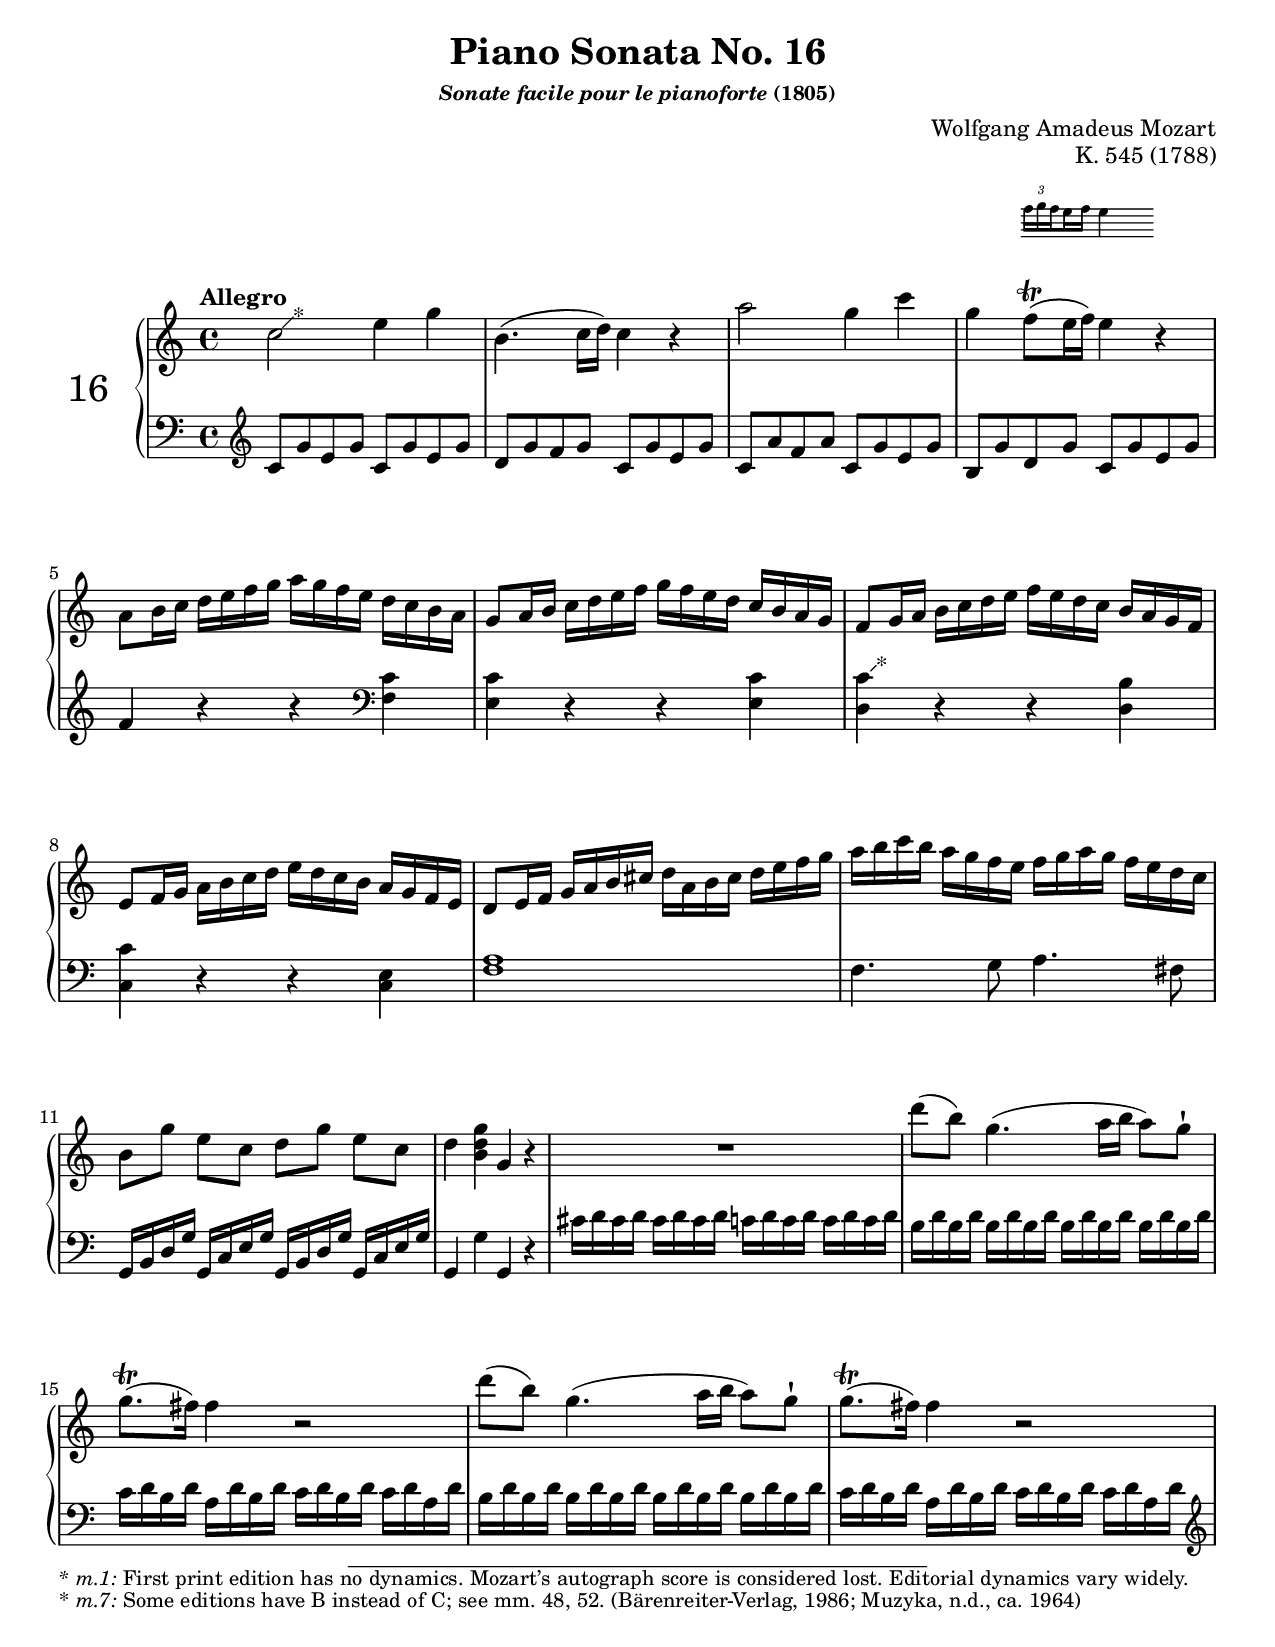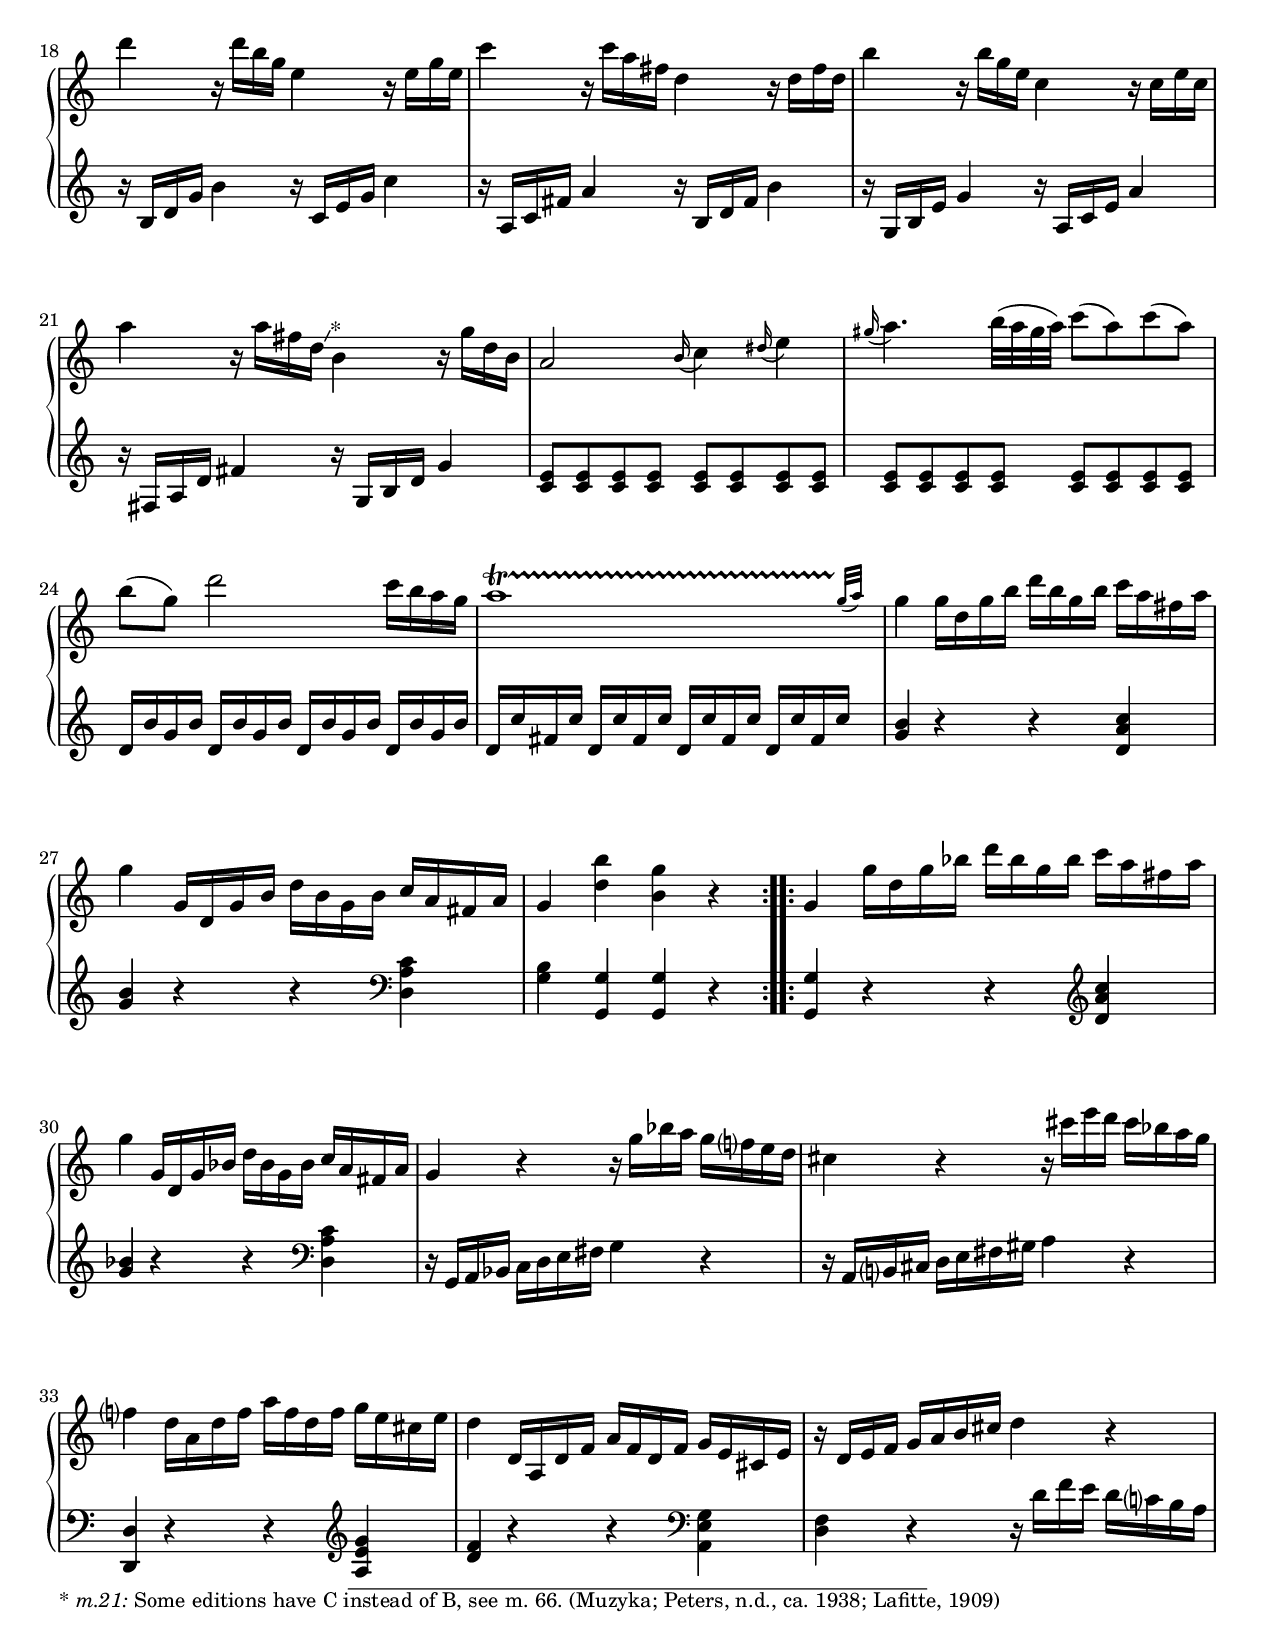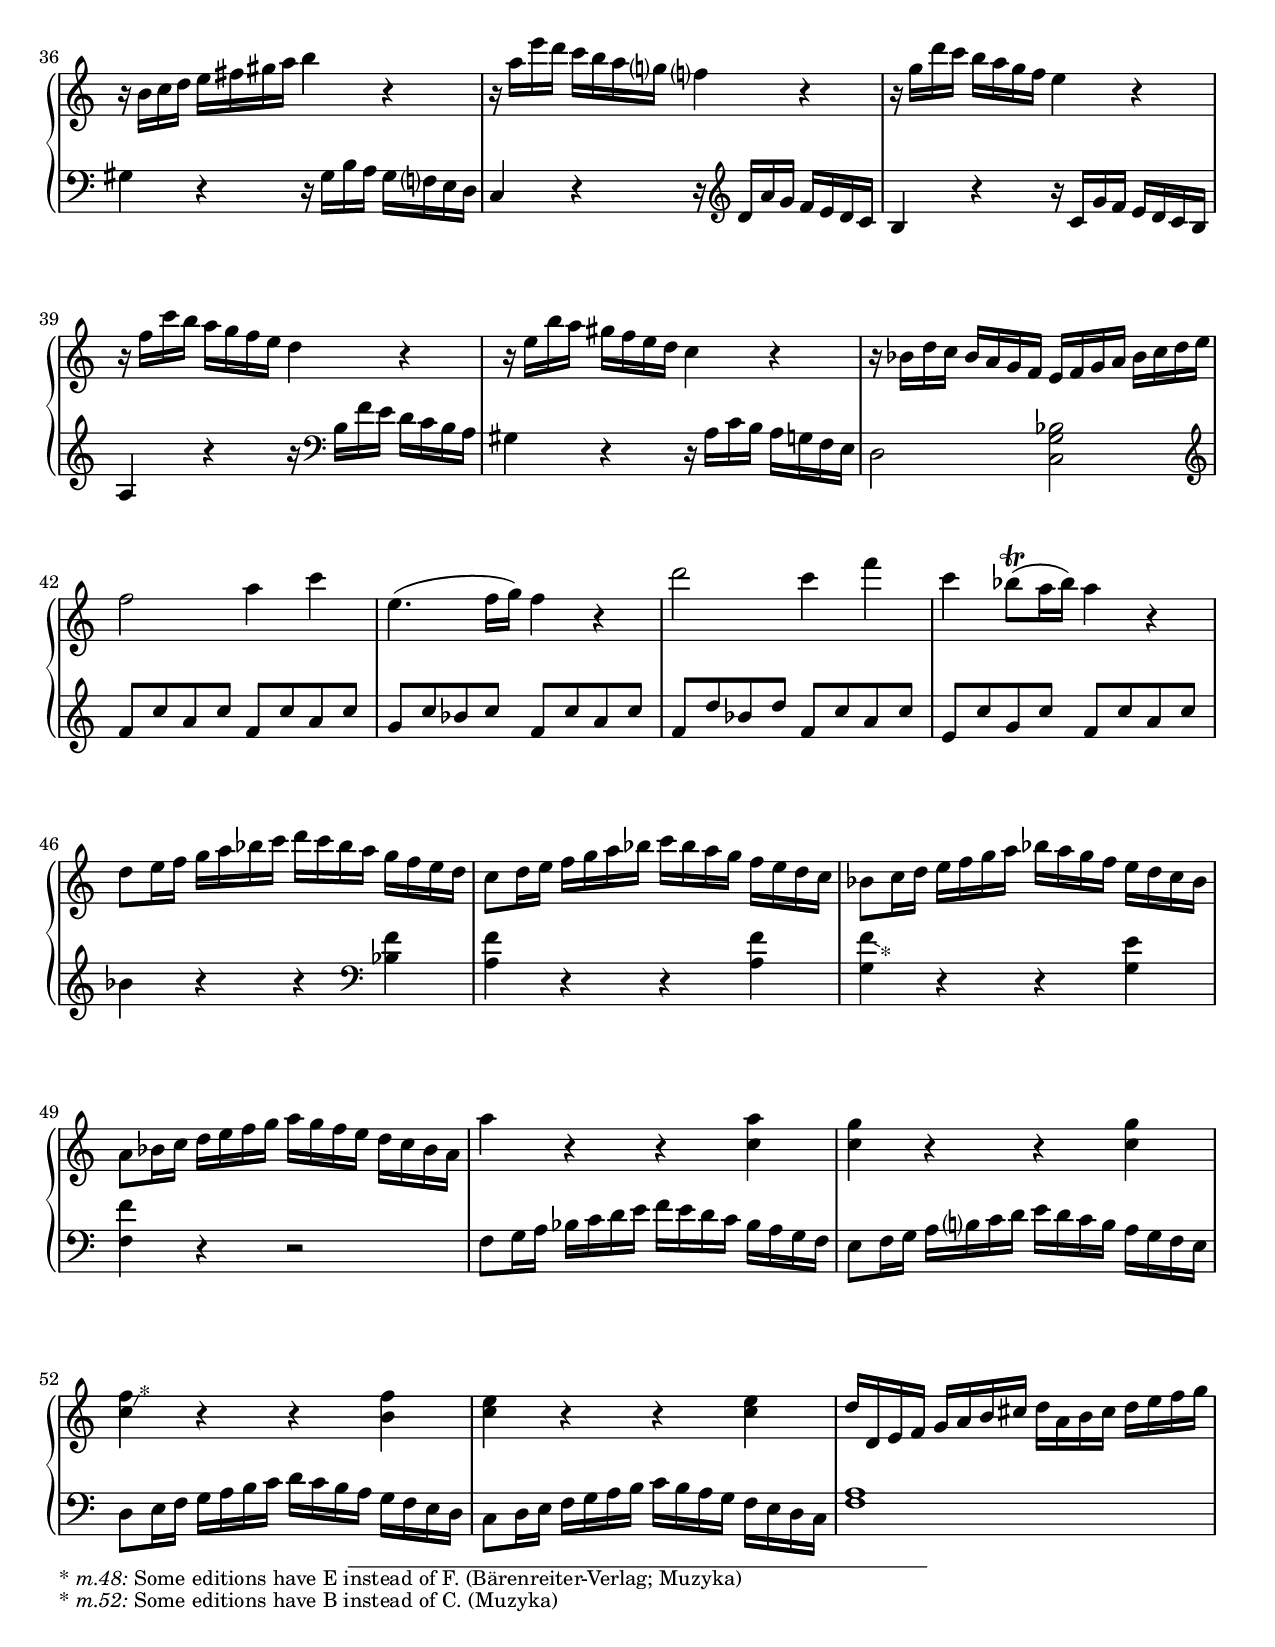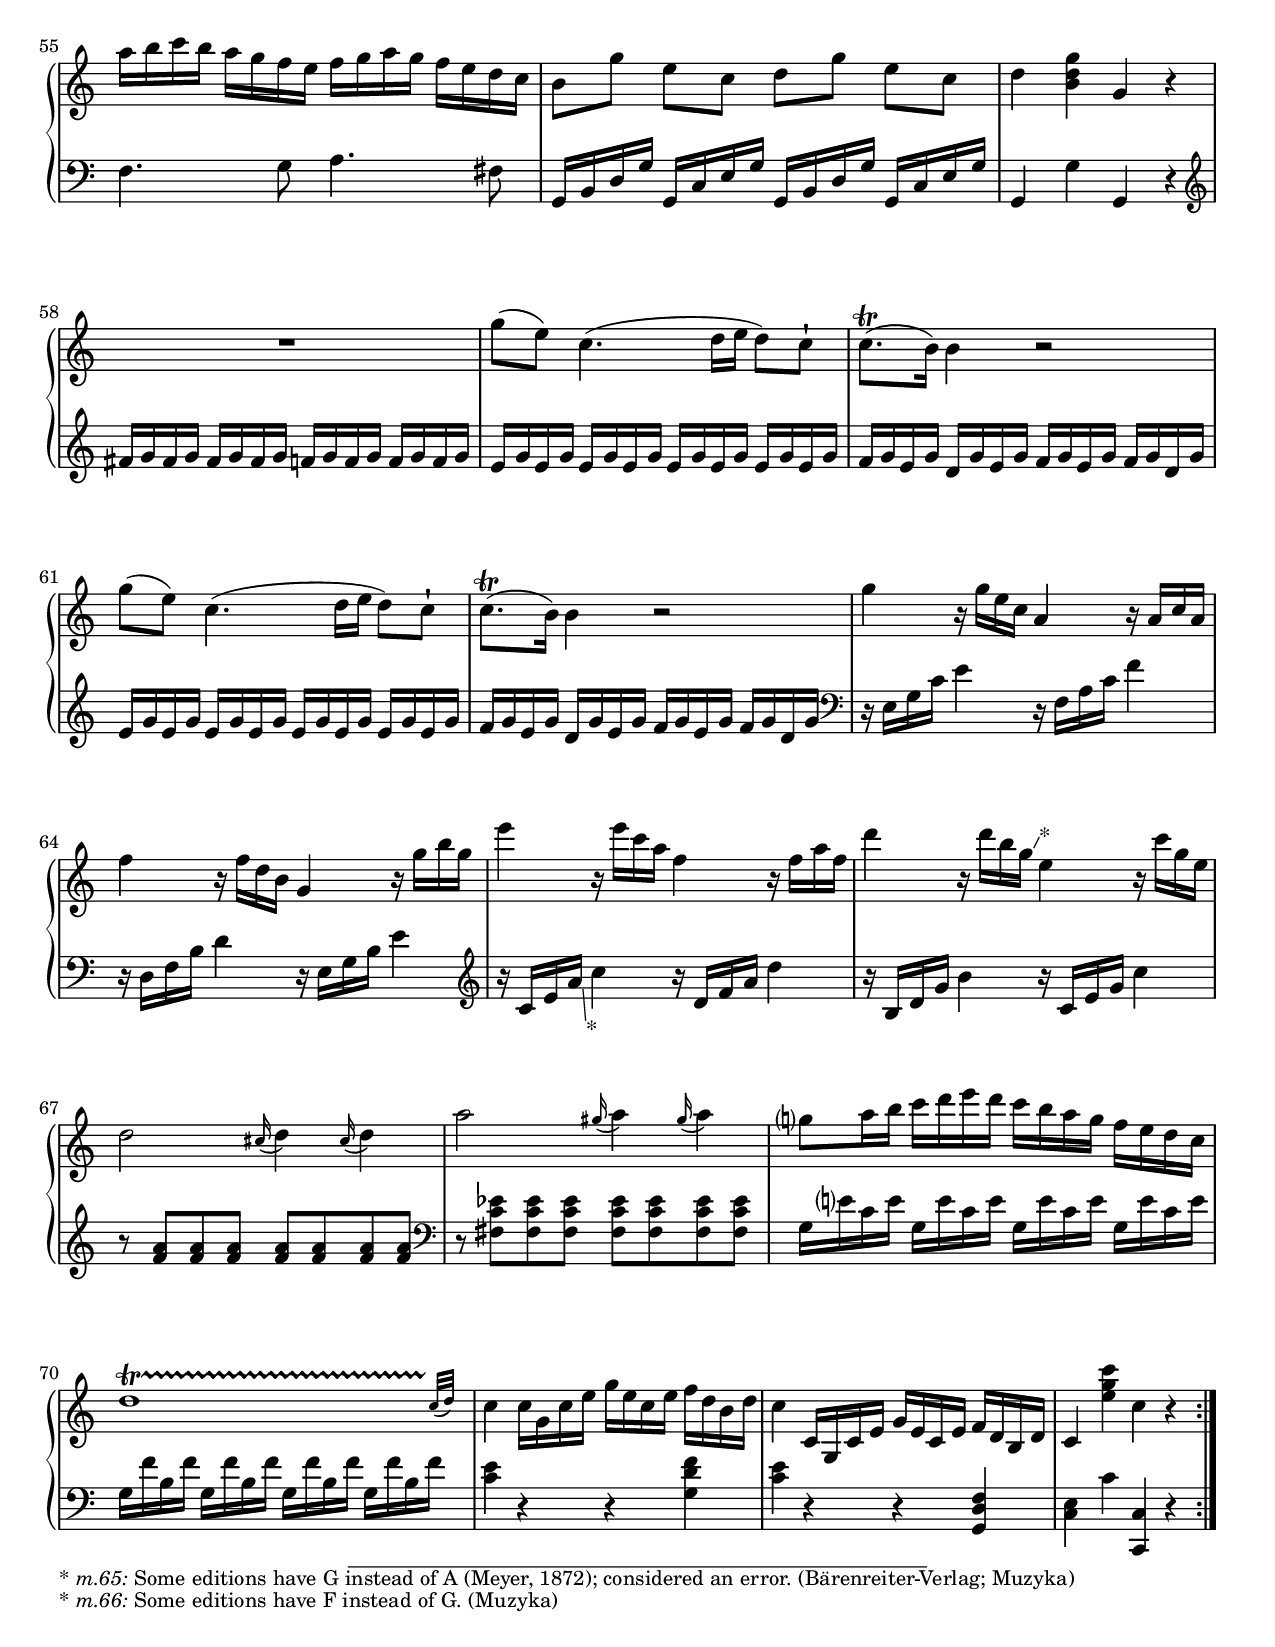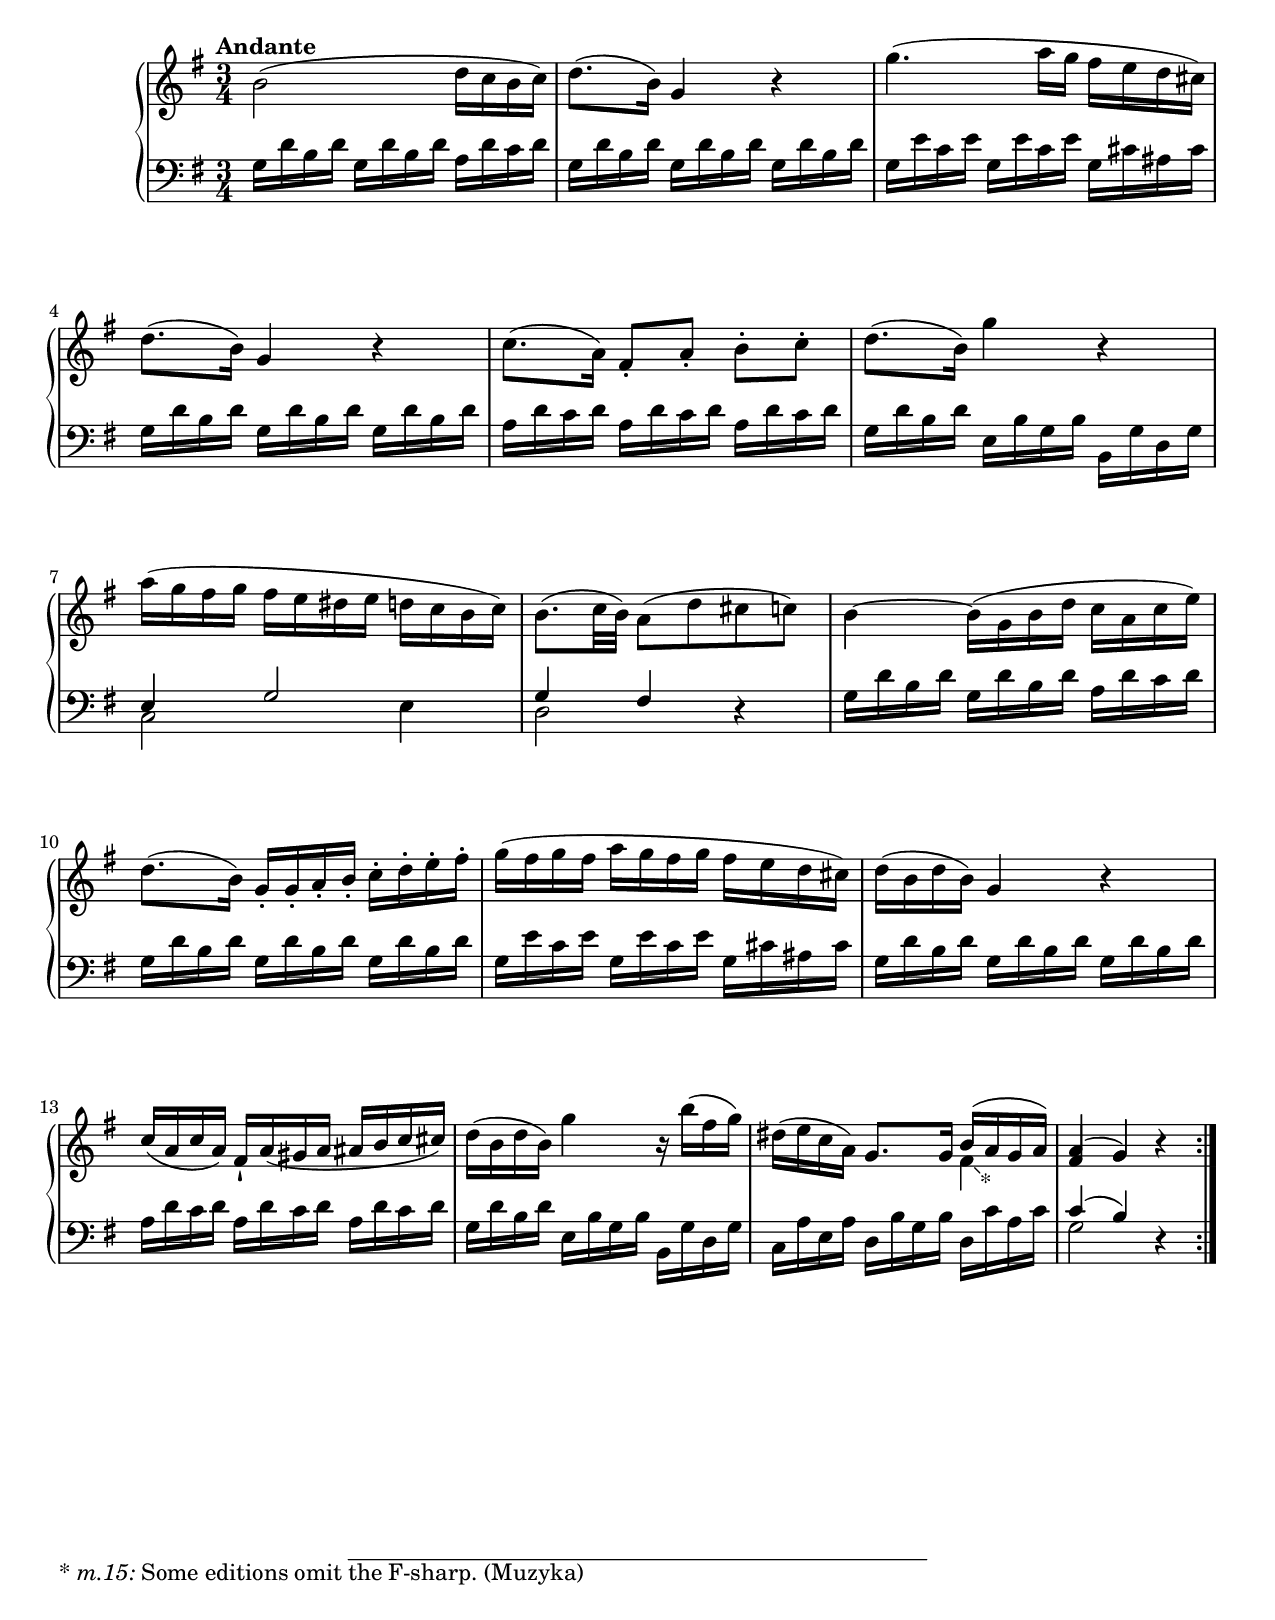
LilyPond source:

\version "2.20.0"
\language "english"
\pointAndClickOff

% Append markup in the text property to the grob
#(define (append-markup grob old-stencil)
  (ly:stencil-combine-at-edge
    old-stencil X RIGHT (ly:text-interface::print grob)))

bassToTreble = {
  \clef treble
  % Fake staff clef appearance
  \once \override Staff.Clef.glyph-name = #"clefs.F"
  \once \override Staff.Clef.Y-offset = #1
  % Make sure any key signatures will printed with respect to
  % correct middle c position expected for bass clef
  \once \set Staff.middleCClefPosition = 6
  % Append change clef to the time signature
  \once \override Staff.TimeSignature.text = \markup {
    \hspace #1.2
    \lower #1
    \musicglyph "clefs.G_change"
  }
  \once \override Staff.TimeSignature.stencil = #(lambda (grob)
    (append-markup grob (ly:time-signature::print grob)))
}

#(set-default-paper-size "letter")
\paper {
  print-page-number = ##f
}

%% Mozart catalogued this 1788 work as "Eine kleine klavier Sonate für
%% anfänger" (a little piano sonata for beginners). The autograph is
%% lost. It was first published posthumously.
\header {
  title = "Piano Sonata No. 16"
  subsubtitle = \markup { \italic "Sonate facile pour le pianoforte" "(1805)" }
  composer = "Wolfgang Amadeus Mozart"
  opus = "K. 545 (1788)"
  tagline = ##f
}

M.1.global = {
  \key c \major
  \time 4/4
  \tempo Allegro
}

M.1.A.upper = {
  \relative c'' {
    \footnote "*" #'(1 . 1) \markup \small { \italic { * m.1: } First print edition has no dynamics. Mozart’s autograph score is considered lost. Editorial dynamics vary widely. }
    c2 e4 g |
    b,4.( c16 d) c4 r |
    a'2 g4 c |
    g
    <<
      { f8(\trill e16 f) e4 }

      \new Staff \with {
        \remove Time_signature_engraver
        alignAboveContext = "up"
        \magnifyStaff #2/3
        firstClef = ##f
      }
      { \once \override TupletBracket.bracket-visibility = ##f
        \tupletUp \tuplet 3/2 { f16 g \set stemRightBeamCount = #1 f }
        \set stemLeftBeamCount = #1
        \set stemRightBeamCount = #2
        e f e4 }
    >> r | \break
    a,8 b16 c d e f g a g f e d c b a |
    g8 a16 b c d e f g f e d c b a g |
    f8 g16 a b c d e f e d c b a g f | \break
    e8 f16 g a b c d e d c b a g f e |
    d8 e16 f g a b cs d a b cs d e f g |
    a b c b a g f e f g a g f e d c | \break
    b8[ g'] e[ c] d[ g] e[ c] |
    d4 <g d b> g, r |
    R1 |
    d''8( b) g4.( a16 b a8) g-! | \break
    g8.\trill( fs16) fs4 r2 |
    d'8( b) g4.( a16 b a8) g-! |
    g8.\trill( fs16) fs4 r2 | \pageBreak
    d'4 r16 d b g e4 r16 e g e |
    c'4 r16 c a fs d4 r16 d fs d |
    b'4 r16 b g e c4 r16 c e c |
    a'4 r16 a fs
    \footnote "*" #'(0.5 . 1) \markup \small { * \italic { m.21: } Some editions have C instead of B, see m. 66. (Muzyka; Peters, n.d., ca. 1938; Lafitte, 1909) }
    d b4 r16 g' d b |
    a2 \appoggiatura b16 c4 \appoggiatura ds16 e4 |
    \appoggiatura gs16 a4. b32( a gs a) c8( a) c( a) |
    b8( g) d'2 c16 b a g |
    \afterGrace 16/17 a1\startTrillSpan { g32[(\stopTrillSpan a]) } |
    g4 g16 d g b d b g b c a fs a | \break
    g4 g,16 d g b d b g b c a fs a |
    g4 <d' b'> <b g'> r |
  }
}

M.1.A.lower = {
  \relative c' {
    \bassToTreble
    \clef treble
    c8 g' e g c, g' e g |
    d g f g c, g' e g |
    c, a' f a c, g' e g |
    b, g' d g c, g' e g |
    f4 r r
    \clef bass
    <c f,> |
    <c e,> r r q |
    < \footnote "*" #'(0.5 . 0.5) \markup \small { * \italic { m.7: } Some editions have B instead of C; see mm. 48, 52. (Bärenreiter-Verlag, 1986; Muzyka, n.d., ca. 1964) }
      c d,> r r <b d,> |
    <c c,> r r <e, c> |
    <a f>1 |
    f4. g8 a4. fs8 |
    g,16 b d g g, c e g g, b d g g, c e g |
    g,4 g' g, r |
    cs'16 d cs d cs d cs d c d c d c d c d |
    b d \repeat unfold 7 { b d } |
    c d b d a d b d c d b d c d a d |
    \repeat unfold 8 { b d } |
    c d b d a d b d c d b d c d a d |
    \clef treble
    r b d g b4 r16 c, e g c4 |
    r16 a, c fs a4 r16 b, d fs b4 |
    r16 g, b e g4 r16 a, c e a4 |
    r16 fs, a d fs4 r16 g, b d g4 |
    <e c>8 \repeat unfold 7 q |
    \grace s8 % Grace skip needed to avoid line-breaking warning with appoggiatura in upper voice
    <e c>8 \repeat unfold 7 q |
    \repeat unfold 4 { d16 b' g b } |
    \repeat unfold 4 { d, c' fs, c' } |
    <b g>4 r r <c a d,> |
    <b g> r r
    \clef bass
    <c, a d,> |
    <b g> <g g,> q r |
  }
}

M.1.B.upper = {
  \relative c'' {
    g4 g'16 d g bf d bf g bf c a fs a | \break
    g4 g,16 d g bf d bf g bf c a fs a |
    g4 r r16 g' bf a g f? e d |
    cs4 r r16 cs' e d cs bf a g |
    f?4 d16 a d f a f d f g e cs e |
    d4 d,16 a d f a f d f g e cs e |
    r d e f g a b cs d4 r | \pageBreak
    r16 b c d e fs gs a b4 r |
    r16 a e' d c b a g? f?4 r |
    r16 g d' c b a g f e4 r | \break
    r16 f c' b a g f e d4 r |
    r16 e b' a gs f e d c4 r |
    r16 bf d c bf a g f e f g a bf c d e |
  }
}

M.1.B.lower = {
  \relative c {
    <g g'>4 r r
    \clef treble
    <c'' a d,> |
    <bf g> r r
    \clef bass
    <c, a d,> |
    r16 g, a bf c d e fs g4 r |
    r16 a, b? cs d e fs gs a4 r |
    <d, d,> r r
    \clef treble
    <g' e a,> |
    <f d> r r \clef bass <g, e a,> |
    <f d> r r16 d' f e d c? b a |
    gs4 r r16 gs b a gs f? e d |
    c4 r r16
    \clef treble
    d' a' g f e d c |
    b4 r r16 c g' f e d c b |
    a4 r r16
    \clef bass
    b f' e d c b a |
    gs4 r r16 a c b a g f e |
    d2 <bf' g c,> |
  }
}

M.1.C.upper = {
  \relative c'' {
    f2 a4 c |
    e,4.( f16 g) f4 r |
    d'2 c4 f |
    c bf8(\trill a16 bf) a4 r |
    d,8 e16 f g a bf c d c bf a g f e d |
    c8 d16 e f g a bf c bf a g f e d c |
    bf8 c16 d e f g a bf a g f e d c bf |
    a8 bf16 c d e f g a g f e d c bf a |
    a'4 r r <a c,> |
    <g c,> r r q |
    <
      f
      \footnote "*" #'(0.5 . 1) \markup \small { * \italic { m.52: } Some editions have B instead of C. (Muzyka) }
      c
    > r r <f b,> |
    <e c> r r <e c> |
    d16 d, e f g a b cs d a b cs d e f g | \pageBreak
    a b c b a g f e f g a g f e d c |
    b8[ g'] e[ c] d[ g] e[ c] |
    d4 <b d g> g r |
    R1 |
    g'8( e) c4.( d16 e d8) c-! |
    c8.(\trill b16) b4 r2 |
    g'8( e) c4.( d16 e d8) c-! |
    c8.(\trill b16) b4 r2 |
    g'4 r16 g e c a4 r16 a c a |
    f'4 r16 f d b g4 r16 g' b g e'4 r16 e c a f4 r16 f a f |
    d'4 r16 d b
    \footnote "*" #'(0.5 . 1) \markup \small { * \italic { m.66: } Some editions have F instead of G. (Muzyka) }
    g e4 r16 c' g e |
    d2 \appoggiatura cs16 d4 \appoggiatura cs16 d4 |
    a'2 \appoggiatura gs16 a4 \appoggiatura gs16 a4 |
    g?8 a16 b c d e d c b a g f e d c |
    \afterGrace 16/17 d1\startTrillSpan { c32[(\stopTrillSpan d]) } |
    c4 c16 g c e g e c e f d b d |
    c4 c,16 g c e g e c e f d b d |
    c4 <c'' g e> c, r |
  }
}

M.1.C.lower = {
  \relative c' {
    \clef treble
    f8 c' a c f, c' a c |
    g c bf c f, c' a c |
    f, d' bf d f, c' a c |
    e, c' g c f, c' a c |
    bf4 r r
    \clef bass
    <f bf,> |
    <f a,> r r q |
    < \footnote "*" #'(0.5 . -0.25) \markup \small { * \italic { m.48: } Some editions have E instead of F. (Bärenreiter-Verlag; Muzyka) }
      f
      g,> r r <e g,> |
    <f f,> r r2 |
    f,8 g16 a bf c d e f e d c bf a g f |
    e8 f16 g a b? c d e d c b a g f e |
    d8 e16 f g a b c d c b a g f e d |
    c8 d16 e f g a b c b a g f e d c |
    <f a>1 |
    f4. g8 a4. fs8 |
    g,16 b d g g, c e g g, b d g g, c e g |
    g,4 g' g, r |
    \clef treble
    fs''16 g fs g fs g fs g f g f g f g f g |
    \repeat unfold 8 { e g } |
    f g e g d g e g f g e g f g d g |
    \repeat unfold 8 { e g } |
    f g e g d g e g f g e g f g d g |
    \clef bass
    r16 e, g c e4 r16 f, a c f4 |
    r16 d, f b d4 r16 e, g b e4 |
    \clef treble
    r16 c e
    \footnote "*" #'(0.25 . -3) \markup \small { * \italic { m.65: } Some editions have G instead of A (Meyer, 1872); considered an error. (Bärenreiter-Verlag; Muzyka) }
    a c4 r16 d, f a d4 |
    r16 b, d g b4 r16 c, e g c4 |
    r8 <a f> q q q q q q |
    \clef bass
    r <ef c fs,> q q q q q q |
    g,16 e'? c e \repeat unfold 3 { g,16 e' c e } |
    \repeat unfold 4 { g, f' b, f' } |
    <e c>4 r r <f d g,> |
    <e c> r r <f, d g,> |
    <e c> c' <c, c,> r |
  }
}

M.2.global = {
  \key g \major
  \time 3/4
  \tempo Andante
}

M.2.A.upper = {
  \relative c'' {
    b2( d16 c b c) |
    d8.( b16) g4 r |
    g'4.( a16 g fs e d cs) |
    d8.( b16) g4 r |
    c8.( a16) fs8-.[ a-.] b-.[ c-.] |
    d8.( b16) g'4 r |
    a16( g fs g fs e ds e d c b c) |
    b8.( c32 b) a8( d cs c) |
    b4~ 16( g b d c a c e) |
    d8.( b16) g-. g-. a-. b-. c-. d-. e-. fs-. |
    g( fs g fs a g fs g fs e d cs) |
    d( b d b) g4 r |
    \stemUp c16( a c a) fs-! a( gs a as b c cs) \stemNeutral |
    d( b d b) g'4 r16 b16( fs g) |
    ds( e c a) g8. 16
    <<
      { b( a g a) } \\
      { \footnote "*" #'(0.5 . -0.5) \markup { * \italic { m.15: } Some editions omit the F-sharp. (Muzyka) }
        fs4 }
    >> |
    <<
      { a4( g) } \\
      { \stemUp fs4 g \stemNeutral }
    >> r4 |
  }
}

M.2.A.lower = {
  \relative c' {
    \repeat unfold 2 { g16 d' b d } a d c d |
    \repeat unfold 3 { g, d' b d } |
    \repeat unfold 2 { g, e' c e } g, cs as cs | \break
    \repeat unfold 3 { g d' b d } |
    \repeat unfold 3 { a d c d } |
    g, d' b d e, b' g b b, g' d g | \break
    <<
      { e4 g2 | g4 fs } \\
      { c2 e4 | d2 }
    >> r4 |
    \repeat unfold 2 { g16 d' b d } a d c d | \break
    \repeat unfold 3 { g, d' b d } |
    \repeat unfold 2 { g, e' c e } g, cs as cs |
    \repeat unfold 3 { g d' b d } | \break
    \repeat unfold 3 { a d c d } |
    g, d' b d e, b' g b b, g' d g |
    c, a' e a d, b' g b d, c' a c |
    <<
      { c4( b) } \\
      { g2 }
    >> r4 |
  }
}

M.2.B.upper = {
}

M.2.B.lower = {
}

M.2.C.upper = {
}

M.2.C.lower = {
}

%% Movement I. Allegro. C major. 4/4. AABA'BA'
\score {
  \new PianoStaff \with { instrumentName = \markup { \abs-fontsize #18 { "16" } } } <<
    \new Staff = "up" {
      \clef treble
      \M.1.global
      \repeat volta 2 {
        \M.1.A.upper
      }
      \repeat volta 2
      {
        \M.1.B.upper
        \M.1.C.upper
      }
    }
    \new Staff = "down" {
      \clef bass
      \M.1.global
      \M.1.A.lower
      \M.1.B.lower
      \M.1.C.lower
    }
  >>
}

\pageBreak

%% Movement II. Andante. G major. 3/4. AABBC
\score {
  \header {
    %% Do not repeat the opus
    piece = " "
    opus = " "
  }
  \new PianoStaff <<
    \new Staff = "up" {
      \clef treble
      \M.2.global
      \repeat volta 2
      {
        \M.2.A.upper
      }
      %\repeat volta 2
      {
        \M.2.B.upper
      }
      \M.2.C.upper
    }
    \new Staff = "down" {
      \clef bass
      \M.2.global
      \M.2.A.lower
      \M.2.B.lower
      \M.2.C.lower
    }
  >>
}
